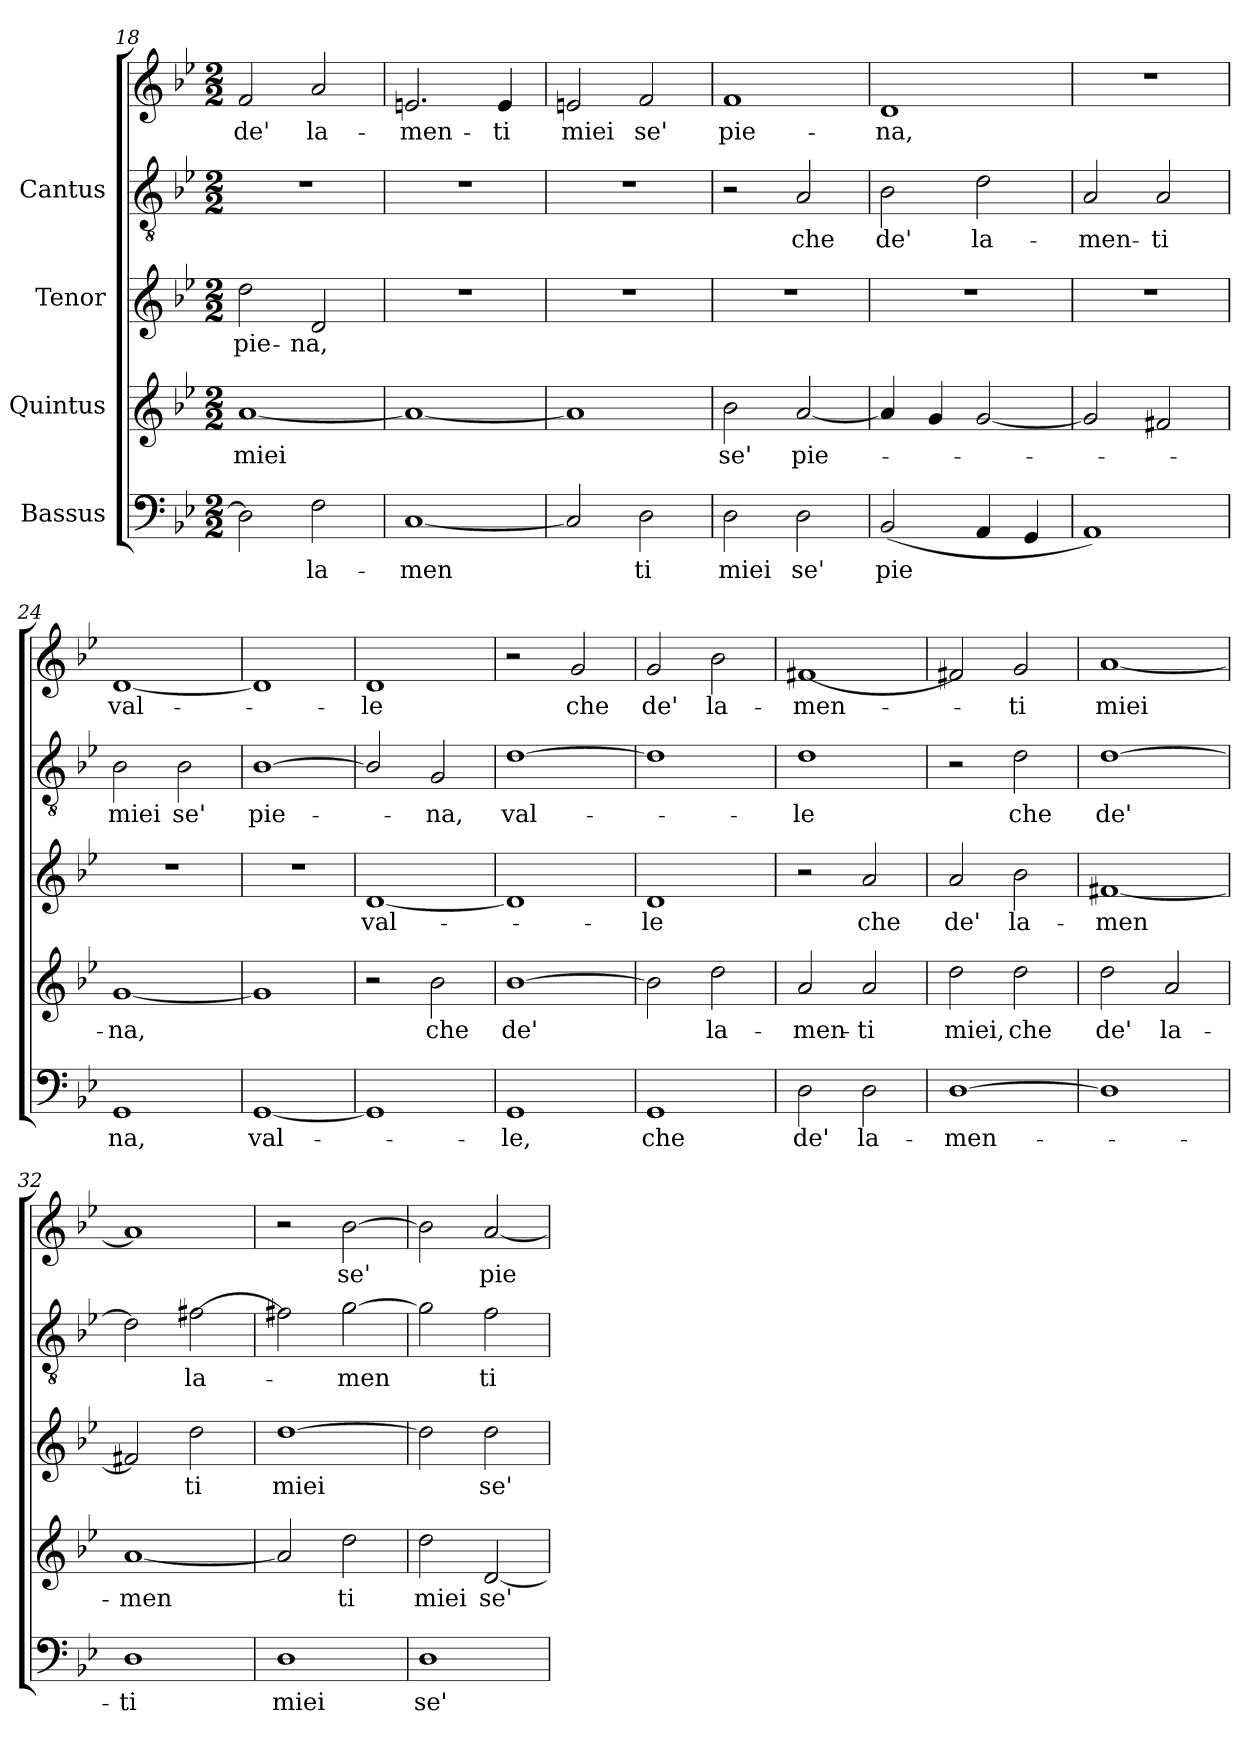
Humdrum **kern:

**kern	**text	**kern	**text	**kern	**text	**kern	**text	**kern	**text
*part4	*part4	*part3	*part3	*part2	*part2	*part1	*part1	*part1	*part1
*staff5	*staff5	*staff4	*staff4	*staff3	*staff3	*staff2	*staff2	*staff1	*staff1
*I"Bassus	*	*I"Quintus	*	*I"Tenor	*	*I"Cantus	*	*	*
*clefF4	*	*clefG2	*	*clefG2	*	*clefGv2	*	*clefG2	*
*k[b-e-]	*	*k[b-e-]	*	*k[b-e-]	*	*k[b-e-]	*	*k[b-e-]	*
*B-:	*	*B-:	*	*B-:	*	*B-:	*	*B-:	*
*M2/2	*	*M2/2	*	*M2/2	*	*M2/2	*	*M2/2	*
=18	=18	=18	=18	=18	=18	=18	=18	=18	=18
!	!LO:LY:b:cj	!	!LO:LY:b:cj	!	!LO:LY:b:cj	!	!	!	!LO:LY:b:cj
2D\]	.	[<1a	miei	2dd\	pie-	1r	.	2f/	de'
!	!LO:LY:b:cj	!	!	!	!LO:LY:b:cj	!	!	!	!LO:LY:b:cj
2F\	la-	.	.	2d/	-na,	.	.	2a/	la-
=19	=19	=19	=19	=19	=19	=19	=19	=19	=19
!	!LO:LY:b:cj	!	!	!	!	!	!	!	!LO:LY:b:cj
[<1C	-men-	1a_<	.	1r	.	1r	.	2.en/	-men-
!	!	!	!	!	!	!	!	!	!LO:LY:b:cj
.	.	.	.	.	.	.	.	4e/	-ti
=20	=20	=20	=20	=20	=20	=20	=20	=20	=20
!	!LO:LY:b:cj	!	!	!	!	!	!	!	!LO:LY:b:cj
2C/]	-	1a]	.	1r	.	1r	.	2en/	miei
!	!LO:LY:b:cj	!	!	!	!	!	!	!	!LO:LY:b:cj
2D\	ti	.	.	.	.	.	.	2f/	se'
=21	=21	=21	=21	=21	=21	=21	=21	=21	=21
!	!LO:LY:b:cj	!	!LO:LY:b:cj	!	!	!	!	!	!LO:LY:b:cj
2D\	miei	2b-\	se'	1r	.	2r	.	1f	pie-
!	!LO:LY:b:cj	!	!LO:LY:b:cj	!	!	!	!LO:LY:b:cj	!	!
2D\	se'	[<2a/	pie-	.	.	2A/	-che	.	.
=22	=22	=22	=22	=22	=22	=22	=22	=22	=22
!	!LO:LY:b:cj	!	!	!	!	!	!LO:LY:b:cj	!	!LO:LY:b:cj
(<2BB-/	pie-	4a/]	.	1r	.	2B-\	de'	1d	na,
.	.	4g/	.	.	.	.	.	.	.
!	!LO:LY:b:cj	!	!	!	!	!	!LO:LY:b:cj	!	!
4AA/	--	[<2g/	.	.	.	2d\	la-	.	.
!	!LO:LY:b:cj	!	!	!	!	!	!	!	!
4GG/	--	.	.	.	.	.	.	.	.
!!LO:PB:g=z
=23	=23	=23	=23	=23	=23	=23	=23	=23	=23
!	!	!	!	!	!	!	!LO:LY:b:cj	!	!
1AA)	.	2g/]	.	1r	.	2A/	-men-	1r	.
!	!	!	!	!	!	!	!LO:LY:b:cj	!	!
.	.	2f#X/	.	.	.	2A/	-ti	.	.
=24	=24	=24	=24	=24	=24	=24	=24	=24	=24
!	!LO:LY:b:cj	!	!LO:LY:b:cj	!	!	!	!LO:LY:b:cj	!	!LO:LY:b:cj
1GG	-na,	[<1g	-na,	1r	.	2B-\	-miei	[<1d	val-
!	!	!	!	!	!	!	!LO:LY:b:cj	!	!
.	.	.	.	.	.	2B-\	se'	.	.
=25	=25	=25	=25	=25	=25	=25	=25	=25	=25
!	!LO:LY:b:cj	!	!	!	!	!	!LO:LY:b:cj	!	!
[<1GG	val-	1g]	.	1r	.	[>1B-	pie-	1d]	.
=26	=26	=26	=26	=26	=26	=26	=26	=26	=26
!	!	!	!	!	!LO:LY:b:cj	!	!LO:LY:b:cj	!	!LO:LY:b:cj
1GG]	.	2r	.	[<1d	val-	2B-/]	.	1d	-le
!	!	!	!LO:LY:b:cj	!	!	!	!LO:LY:b:cj	!	!
.	.	2b-\	che	.	.	2G/	na,	.	.
=27	=27	=27	=27	=27	=27	=27	=27	=27	=27
!	!LO:LY:b:cj	!	!LO:LY:b:cj	!	!	!	!LO:LY:b:cj	!	!
1GG	-le,	[>1b-	de'	1d]	.	[>1d	val-	2r	.
!	!	!	!	!	!	!	!	!	!LO:LY:b:cj
.	.	.	.	.	.	.	.	2g/	che
=28	=28	=28	=28	=28	=28	=28	=28	=28	=28
!	!LO:LY:b:cj	!	!LO:LY:b:cj	!	!LO:LY:b:cj	!	!	!	!LO:LY:b:cj
1GG	che	2b-\]	.	1d	-le	1d]	.	2g/	-de'
!	!	!	!LO:LY:b:cj	!	!	!	!	!	!LO:LY:b:cj
.	.	2dd\	la-	.	.	.	.	2b-\	la-
=29	=29	=29	=29	=29	=29	=29	=29	=29	=29
!	!LO:LY:b:cj	!	!LO:LY:b:cj	!	!	!	!LO:LY:b:cj	!	!LO:LY:b:cj
2D\	de'	2a/	-men-	2r	.	1d	-le	[<1f#X	-men-
!	!LO:LY:b:cj	!	!LO:LY:b:cj	!	!LO:LY:b:cj	!	!	!	!
2D\	la-	2a/	-ti	2a/	che	.	.	.	.
=30	=30	=30	=30	=30	=30	=30	=30	=30	=30
!	!LO:LY:b:cj	!	!LO:LY:b:cj	!	!LO:LY:b:cj	!	!	!	!LO:LY:b:cj
[>1D	-men-	2dd\	miei,	2a/	de'	2r	.	2f#X/]	.
!	!	!	!LO:LY:b:cj	!	!LO:LY:b:cj	!	!LO:LY:b:cj	!	!LO:LY:b:cj
.	.	2dd\	che	2b-\	la-	2d\	che	2g/	ti
!!LO:LB:g=z
=31	=31	=31	=31	=31	=31	=31	=31	=31	=31
!	!	!	!LO:LY:b:cj	!	!LO:LY:b:cj	!	!LO:LY:b:cj	!	!LO:LY:b:cj
1D]	.	2dd\	de'	[<1f#X	-men-	[>1d	de'	[<1a	miei
!	!	!	!LO:LY:b:cj	!	!	!	!	!	!
.	.	2a/	la-	.	.	.	.	.	.
=32	=32	=32	=32	=32	=32	=32	=32	=32	=32
!	!LO:LY:b:cj	!	!LO:LY:b:cj	!	!LO:LY:b:cj	!	!LO:LY:b:cj	!	!
1D	-ti	[<1a	-men-	2f#X/]	-	2d\]	.	1a]	.
!	!	!	!	!	!LO:LY:b:cj	!	!LO:LY:b:cj	!	!
.	.	.	.	2dd\	ti	[>2f#X\	la-	.	.
=33	=33	=33	=33	=33	=33	=33	=33	=33	=33
!	!LO:LY:b:cj	!	!LO:LY:b:cj	!	!LO:LY:b:cj	!	!LO:LY:b:cj	!	!
1D	miei	2a/]	-	[>1dd	miei	2f#X\]	.	2r	.
!	!	!	!LO:LY:b:cj	!	!	!	!LO:LY:b:cj	!	!LO:LY:b:cj
.	.	2dd\	ti	.	.	[>2g\	men-	[>2b-\	-se'
=34	=34	=34	=34	=34	=34	=34	=34	=34	=34
!	!LO:LY:b:cj	!	!LO:LY:b:cj	!	!LO:LY:b:cj	!	!LO:LY:b:cj	!	!LO:LY:b:cj
1D	se'	2dd\	miei	2dd\]	.	2g\]	-	2b-\]	-
!	!	!	!LO:LY:b:cj	!	!LO:LY:b:cj	!	!LO:LY:b:cj	!	!LO:LY:b:cj
.	.	[<2d/	se'	2dd\	se'	2f\	ti	[<2a/	pie-
=	=	=	=	=	=	=	=	=	=
*-	*-	*-	*-	*-	*-	*-	*-	*-	*-
